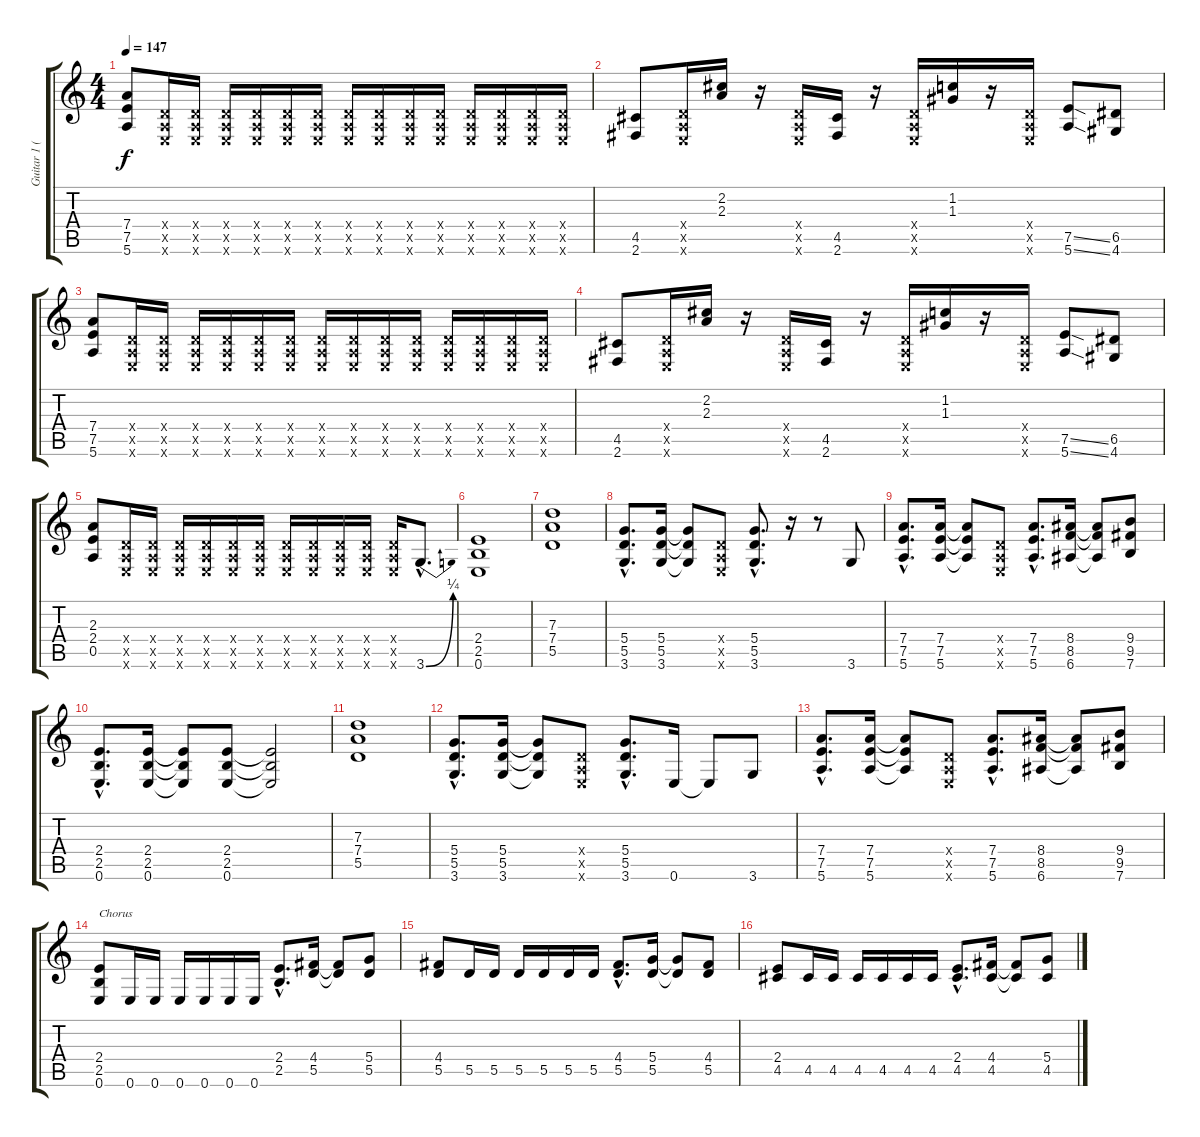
\track ("Guitar 1 (Rhythm)" "Guitar 1 (") {instrument distortionguitar}
\staff {score tabs}
\tuning (E4 B3 G3 D3 A2 E2) {hide}
\ts (4 4)
\tempo 147
\clef g2
\ks c
(7.4 7.5 5.6).8{dy f} (0.4{x} 0.5{x} 0.6{x}).16 (0.4{x} 0.5{x} 0.6{x}).16 (0.4{x} 0.5{x} 0.6{x}).16 (0.4{x} 0.5{x} 0.6{x}).16 (0.4{x} 0.5{x} 0.6{x}).16 (0.4{x} 0.5{x} 0.6{x}).16 (0.4{x} 0.5{x} 0.6{x}).16 (0.4{x} 0.5{x} 0.6{x}).16 (0.4{x} 0.5{x} 0.6{x}).16 (0.4{x} 0.5{x} 0.6{x}).16 (0.4{x} 0.5{x} 0.6{x}).16 (0.4{x} 0.5{x} 0.6{x}).16 (0.4{x} 0.5{x} 0.6{x}).16 (0.4{x} 0.5{x} 0.6{x}).16 |
(4.5 2.6).8 (0.4{x} 0.5{x} 0.6{x}).16 (2.2 2.3).16 r.16 (0.4{x} 0.5{x} 0.6{x}).16 (4.5 2.6).16 r.16 (0.4{x} 0.5{x} 0.6{x}).16 (1.2 1.3).16 r.16 (0.4{x} 0.5{x} 0.6{x}).16 (7.5{ss} 5.6{ss}).8 (6.5 4.6).8 |
(7.4 7.5 5.6).8 (0.4{x} 0.5{x} 0.6{x}).16 (0.4{x} 0.5{x} 0.6{x}).16 (0.4{x} 0.5{x} 0.6{x}).16 (0.4{x} 0.5{x} 0.6{x}).16 (0.4{x} 0.5{x} 0.6{x}).16 (0.4{x} 0.5{x} 0.6{x}).16 (0.4{x} 0.5{x} 0.6{x}).16 (0.4{x} 0.5{x} 0.6{x}).16 (0.4{x} 0.5{x} 0.6{x}).16 (0.4{x} 0.5{x} 0.6{x}).16 (0.4{x} 0.5{x} 0.6{x}).16 (0.4{x} 0.5{x} 0.6{x}).16 (0.4{x} 0.5{x} 0.6{x}).16 (0.4{x} 0.5{x} 0.6{x}).16 |
(4.5 2.6).8 (0.4{x} 0.5{x} 0.6{x}).16 (2.2 2.3).16 r.16 (0.4{x} 0.5{x} 0.6{x}).16 (4.5 2.6).16 r.16 (0.4{x} 0.5{x} 0.6{x}).16 (1.2 1.3).16 r.16 (0.4{x} 0.5{x} 0.6{x}).16 (7.5{ss} 5.6{ss}).8 (6.5 4.6).8 |
(2.3 2.4 0.5).8 (0.4{x} 0.5{x} 0.6{x}).16 (0.4{x} 0.5{x} 0.6{x}).16 (0.4{x} 0.5{x} 0.6{x}).16 (0.4{x} 0.5{x} 0.6{x}).16 (0.4{x} 0.5{x} 0.6{x}).16 (0.4{x} 0.5{x} 0.6{x}).16 (0.4{x} 0.5{x} 0.6{x}).16 (0.4{x} 0.5{x} 0.6{x}).16 (0.4{x} 0.5{x} 0.6{x}).16 (0.4{x} 0.5{x} 0.6{x}).16 (0.4{x} 0.5{x} 0.6{x}).16 3.6{be (bend 0 0 60 1) hac}.8{d} |
(2.4 2.5 0.6).1 |
(7.3 7.4 5.5).1 |
(5.4{hac} 5.5{hac} 3.6{hac}).8{d} (5.4 5.5 3.6).16 (5.4{t} 5.5{t} 3.6{t}).8 (0.4{x} 0.5{x} 0.6{x}).8 (5.4{hac} 5.5{hac} 3.6{hac}).8{d} r.16 r.8 3.6.8 |
(7.4{hac} 7.5{hac} 5.6{hac}).8{d} (7.4 7.5 5.6).16 (7.4{t} 7.5{t} 5.6{t}).8 (0.4{x} 0.5{x} 0.6{x}).8 (7.4{hac} 7.5{hac} 5.6{hac}).8{d} (8.4 8.5 6.6).16 (8.4{t} 8.5{t} 6.6{t}).8 (9.4 9.5 7.6).8 |
(2.4{hac} 2.5{hac} 0.6{hac}).8{d} (2.4 2.5 0.6).16 (2.4{t} 2.5{t} 0.6{t}).8 (2.4 2.5 0.6).8 (2.4{t} 2.5{t} 0.6{t}).2 |
(7.3 7.4 5.5).1 |
(5.4{hac} 5.5{hac} 3.6{hac}).8{d} (5.4 5.5 3.6).16 (5.4{t} 5.5{t} 3.6{t}).8 (0.4{x} 0.5{x} 0.6{x}).8 (5.4{hac} 5.5{hac} 3.6{hac}).8{d} 0.6.16 0.6{t}.8 3.6.8 |
(7.4{hac} 7.5{hac} 5.6{hac}).8{d} (7.4 7.5 5.6).16 (7.4{t} 7.5{t} 5.6{t}).8 (0.4{x} 0.5{x} 0.6{x}).8 (7.4{hac} 7.5{hac} 5.6{hac}).8{d} (8.4 8.5 6.6).16 (8.4{t} 8.5{t} 6.6{t}).8 (9.4 9.5 7.6).8 |
(2.4 2.5 0.6).8{txt "Chorus"} 0.6.16 0.6.16 0.6.16 0.6.16 0.6.16 0.6.16 (2.4{hac} 2.5{hac}).8{d} (4.4 5.5).16 (4.4{t} 5.5{t}).8 (5.4 5.5).8 |
(4.4 5.5).8 5.5.16 5.5.16 5.5.16 5.5.16 5.5.16 5.5.16 (4.4{hac} 5.5{hac}).8{d} (5.4 5.5).16 (5.4{t} 5.5{t}).8 (4.4 5.5).8 |
(2.4 4.5).8 4.5.16 4.5.16 4.5.16 4.5.16 4.5.16 4.5.16 (2.4{hac} 4.5{hac}).8{d} (4.4 4.5).16 (4.4{t} 4.5{t}).8 (5.4 4.5).8
